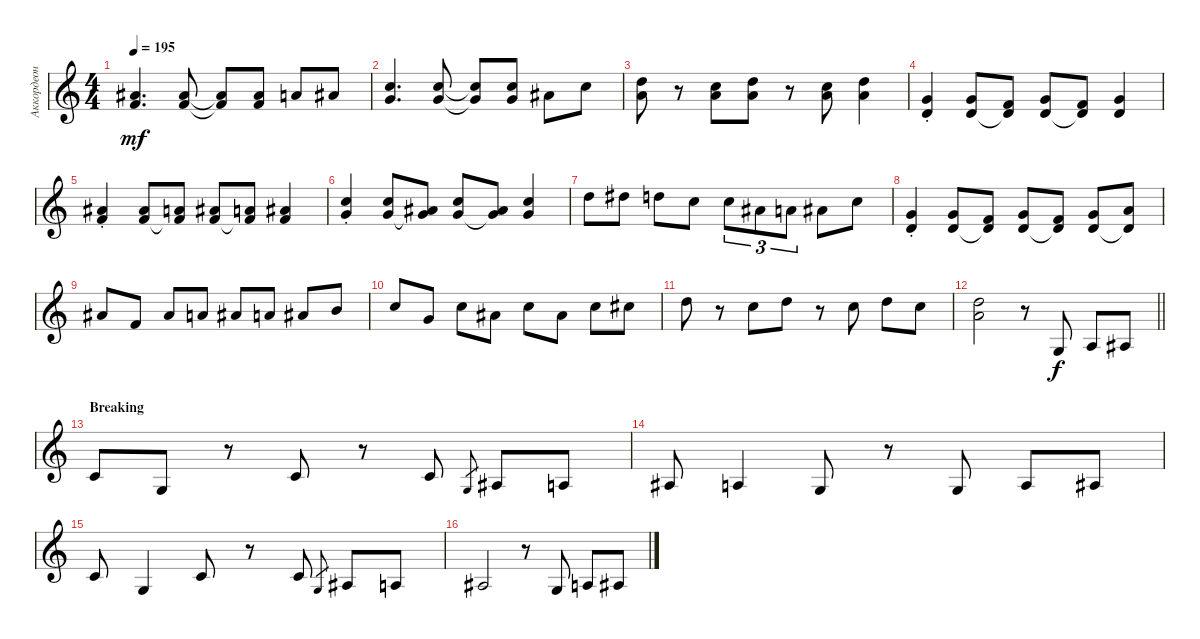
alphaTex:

\track ("Аккордеон" "Аккордеон") {instrument accordion}
\staff {score}
\tuning (E4 B3 G3 D3 A2 E2) {hide}
\ts (4 4)
\tempo 195
\clef g2
\ks c
(6.1 6.2).4{d dy mf} (6.1 6.2).8 (6.1{t} 6.2{t}).8 (6.1 6.2).8 5.1.8 6.1.8 |
(8.1 8.2).4{d} (8.1 8.2).8 (8.1{t} 8.2{t}).8 (8.1 8.2).8 6.1.8 8.1.8 |
(10.1 10.2).8 r.8 (8.1 10.2).8 (10.1 10.2).8 r.8 (8.1 10.2).8 (10.1 10.2).4 |
(3.1{st} 3.2{st}).4 (3.1 3.2).8 (1.1 3.2{t}).8 (3.1 3.2).8 (1.1 3.2{t}).8 (3.1 3.2).4 |
(6.1{st} 6.2{st}).4 (6.1 6.2).8 (5.1 6.2{t}).8 (6.1 6.2).8 (5.1 6.2{t}).8 (6.1 6.2).4 |
(8.1{st} 8.2{st}).4 (8.1 8.2).8 (6.1 8.2{t}).8 (8.1 8.2).8 (6.1 8.2{t}).8 (8.1 8.2).4 |
10.1.8 11.1.8 10.1.8 8.1.8 8.1.8{tu (3 2)} 6.1.8{tu (3 2)} 5.1.8{tu (3 2)} 6.1.8 8.1.8 |
(3.1{st} 3.2{st}).4 (3.1 3.2).8 (1.1 3.2{t}).8 (3.1 3.2).8 (1.1 3.2{t}).8 (3.1 3.2).8 (5.1 3.2{t}).8 |
6.1.8 6.2.8 6.1.8 5.1.8 6.1.8 5.1.8 6.1.8 7.1.8 |
8.1.8 8.2.8 8.1.8 6.1.8 8.1.8 6.1.8 8.1.8 9.1.8 |
10.1.8 r.8 8.1.8 10.1.8 r.8 8.1.8 10.1.8 8.1.8 |
\barLineRight lightlight
(10.1 10.2).2 r.8 0.3.8{dy f} 2.3.8 3.3.8 |
\section ("" "Breaking")
1.2.8 0.3.8 r.8 1.2.8 r.8 5.3.8 0.3.8{gr} 3.3.8 2.3.8 |
3.3.8 2.3.4 0.3.8 r.8 0.3.8 2.3.8 3.3.8 |
1.2.8 0.3.4 1.2.8 r.8 5.3.8 0.3.8{gr} 3.3.8 2.3.8 |
3.3.2 r.8 0.3.8 2.3.8 3.3.8
